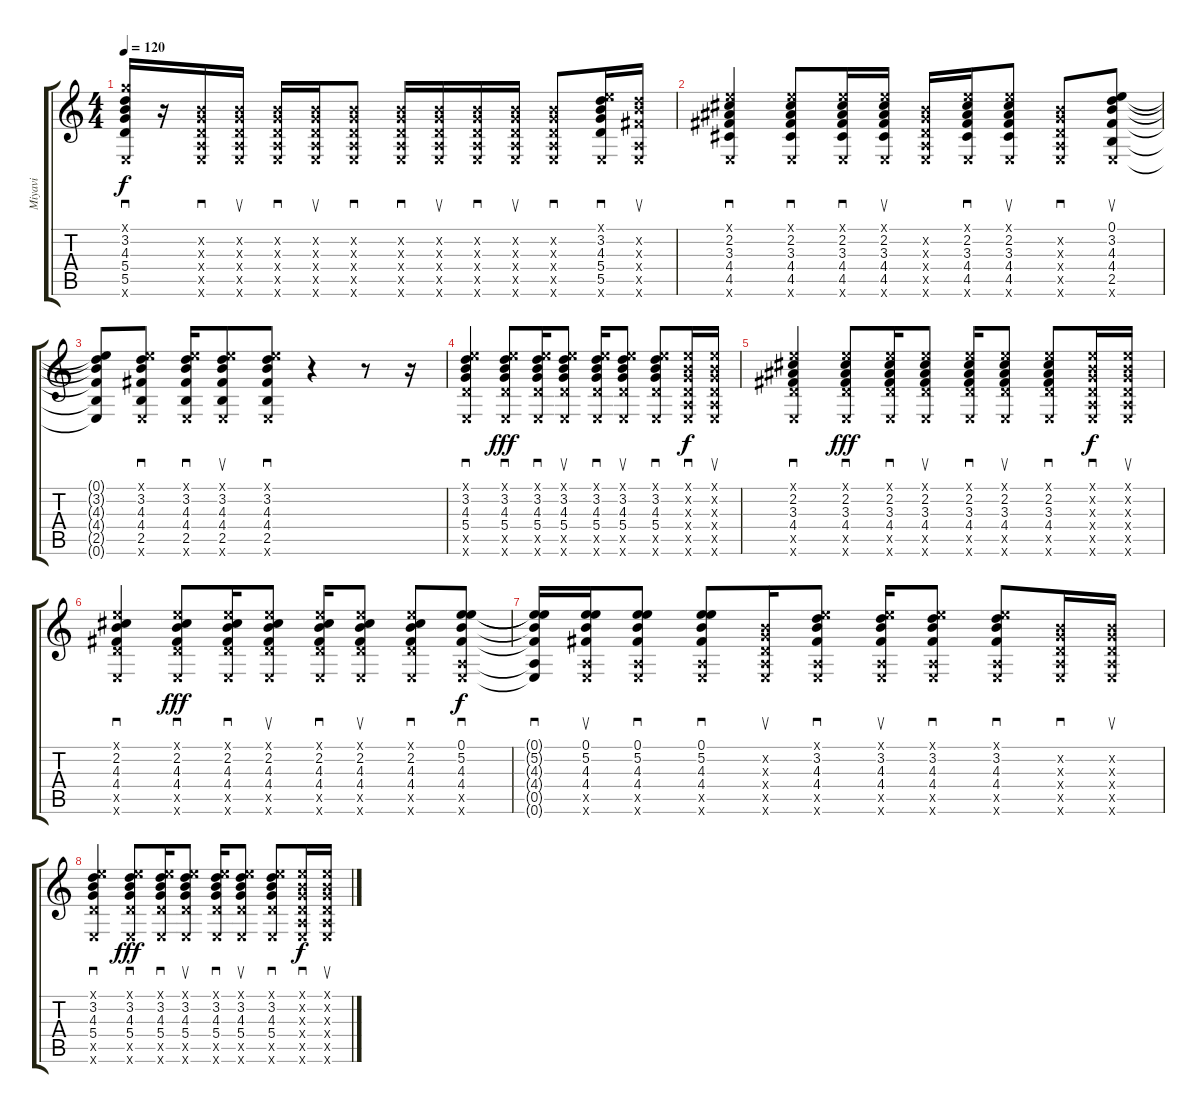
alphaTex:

\track ("Miyavi" "Miyavi") {instrument acousticguitarsteel}
\staff {score tabs}
\tuning (E4 B3 G3 D3 A2 E2) {hide}
\ts (4 4)
\tempo 120
\clef g2
\ks c
(3.1{x} 3.2 4.3 5.4 5.5 0.6{x}).16{sd dy f} r.16 (0.2{x} 0.3{x} 0.4{x} 0.5{x} 0.6{x}).16{sd} (0.2{x} 0.3{x} 0.4{x} 0.5{x} 0.6{x}).16{su} (0.2{x} 0.3{x} 0.4{x} 0.5{x} 0.6{x}).16{sd} (0.2{x} 0.3{x} 0.4{x} 0.5{x} 0.6{x}).16{su} (0.2{x} 0.3{x} 0.4{x} 0.5{x} 0.6{x}).8{sd} (0.2{x} 0.3{x} 0.4{x} 0.5{x} 0.6{x}).16{sd} (0.2{x} 0.3{x} 0.4{x} 0.5{x} 0.6{x}).16{su} (0.2{x} 0.3{x} 0.4{x} 0.5{x} 0.6{x}).16{sd} (0.2{x} 0.3{x} 0.4{x} 0.5{x} 0.6{x}).16{su} (0.2{x} 0.3{x} 0.4{x} 0.5{x} 0.6{x}).8{sd} (0.1{x} 3.2 4.3 5.4 5.5 0.6{x}).16{sd} (3.2{x} 4.3{x} 4.4{x} 0.5{x} 0.6{x}).16{su} |
(0.1{x} 2.2 3.3 4.4 4.5 0.6{x}).4{sd} (0.1{x} 2.2 3.3 4.4 4.5 0.6{x}).8{sd} (0.1{x} 2.2 3.3 4.4 4.5 0.6{x}).16{sd} (0.1{x} 2.2 3.3 4.4 4.5 0.6{x}).16{su} (0.2{x} 0.3{x} 0.4{x} 0.5{x} 0.6{x}).16 (0.1{x} 2.2 3.3 4.4 4.5 0.6{x}).16{sd} (0.1{x} 2.2 3.3 4.4 4.5 0.6{x}).8{su} (0.2{x} 0.3{x} 0.4{x} 0.5{x} 0.6{x}).8{sd} (0.1 3.2 4.3 4.4 2.5 0.6{x}).8{su} |
(0.1{t} 3.2{t} 4.3{t} 4.4{t} 2.5{t} 0.6{t}).8 (0.1{x} 3.2 4.3 4.4 2.5 0.6{x}).8{sd} (0.1{x} 3.2 4.3 4.4 2.5 0.6{x}).16{sd} (0.1{x} 3.2 4.3 4.4 2.5 0.6{x}).8{su} (0.1{x} 3.2 4.3 4.4 2.5 0.6{x}).8{sd} r.4 r.8 r.16 |
(0.1{x} 3.2 4.3 5.4 5.5{x} 0.6{x}).4{sd} (0.1{x} 3.2 4.3 5.4 5.5{x} 0.6{x}).8{sd dy fff} (0.1{x} 3.2 4.3 5.4 5.5{x} 0.6{x}).16{sd} (0.1{x} 3.2 4.3 5.4 5.5{x} 0.6{x}).8{su} (0.1{x} 3.2 4.3 5.4 5.5{x} 0.6{x}).16{sd} (0.1{x} 3.2 4.3 5.4 5.5{x} 0.6{x}).8{su} (0.1{x} 3.2 4.3 5.4 5.5{x} 0.6{x}).8{sd} (0.1{x} 0.2{x} 0.3{x} 0.4{x} 0.5{x} 0.6{x}).16{sd dy f} (0.1{x} 0.2{x} 0.3{x} 0.4{x} 0.5{x} 0.6{x}).16{su} |
(0.1{x} 2.2 3.3 4.4 5.5{x} 0.6{x}).4{sd} (0.1{x} 2.2 3.3 4.4 5.5{x} 0.6{x}).8{sd dy fff} (0.1{x} 2.2 3.3 4.4 5.5{x} 0.6{x}).16{sd} (0.1{x} 2.2 3.3 4.4 5.5{x} 0.6{x}).8{su} (0.1{x} 2.2 3.3 4.4 5.5{x} 0.6{x}).16{sd} (0.1{x} 2.2 3.3 4.4 5.5{x} 0.6{x}).8{su} (0.1{x} 2.2 3.3 4.4 5.5{x} 0.6{x}).8{sd} (0.1{x} 0.2{x} 0.3{x} 0.4{x} 0.5{x} 0.6{x}).16{sd dy f} (0.1{x} 0.2{x} 0.3{x} 0.4{x} 0.5{x} 0.6{x}).16{su} |
(0.1{x} 2.2 4.3 4.4 5.5{x} 0.6{x}).4{sd} (0.1{x} 2.2 4.3 4.4 5.5{x} 0.6{x}).8{sd dy fff} (0.1{x} 2.2 4.3 4.4 5.5{x} 0.6{x}).16{sd} (0.1{x} 2.2 4.3 4.4 5.5{x} 0.6{x}).8{su} (0.1{x} 2.2 4.3 4.4 5.5{x} 0.6{x}).16{sd} (0.1{x} 2.2 4.3 4.4 5.5{x} 0.6{x}).8{su} (0.1{x} 2.2 4.3 4.4 5.5{x} 0.6{x}).8{sd} (0.1 5.2 4.3 4.4 0.5{x} 0.6{x}).8{sd dy f} |
(0.1{t} 5.2{t} 4.3{t} 4.4{t} 0.5{t} 0.6{t}).16{sd} (0.1 5.2 4.3 4.4 0.5{x} 0.6{x}).16{su} (0.1 5.2 4.3 4.4 0.5{x} 0.6{x}).8{sd} (0.1 5.2 4.3 4.4 0.5{x} 0.6{x}).8{sd} (0.2{x} 0.3{x} 0.4{x} 0.5{x} 0.6{x}).16{su} (0.1{x} 3.2 4.3 4.4 0.5{x} 0.6{x}).8{sd} (0.1{x} 3.2 4.3 4.4 0.5{x} 0.6{x}).16{su} (0.1{x} 3.2 4.3 4.4 0.5{x} 0.6{x}).8{sd} (0.1{x} 3.2 4.3 4.4 0.5{x} 0.6{x}).8{sd} (0.2{x} 0.3{x} 0.4{x} 0.5{x} 0.6{x}).16{sd} (0.2{x} 0.3{x} 0.4{x} 0.5{x} 0.6{x}).16{su} |
(0.1{x} 3.2 4.3 5.4 5.5{x} 0.6{x}).4{sd} (0.1{x} 3.2 4.3 5.4 5.5{x} 0.6{x}).8{sd dy fff} (0.1{x} 3.2 4.3 5.4 5.5{x} 0.6{x}).16{sd} (0.1{x} 3.2 4.3 5.4 5.5{x} 0.6{x}).8{su} (0.1{x} 3.2 4.3 5.4 5.5{x} 0.6{x}).16{sd} (0.1{x} 3.2 4.3 5.4 5.5{x} 0.6{x}).8{su} (0.1{x} 3.2 4.3 5.4 5.5{x} 0.6{x}).8{sd} (0.1{x} 0.2{x} 0.3{x} 0.4{x} 0.5{x} 0.6{x}).16{sd dy f} (0.1{x} 0.2{x} 0.3{x} 0.4{x} 0.5{x} 0.6{x}).16{su}
